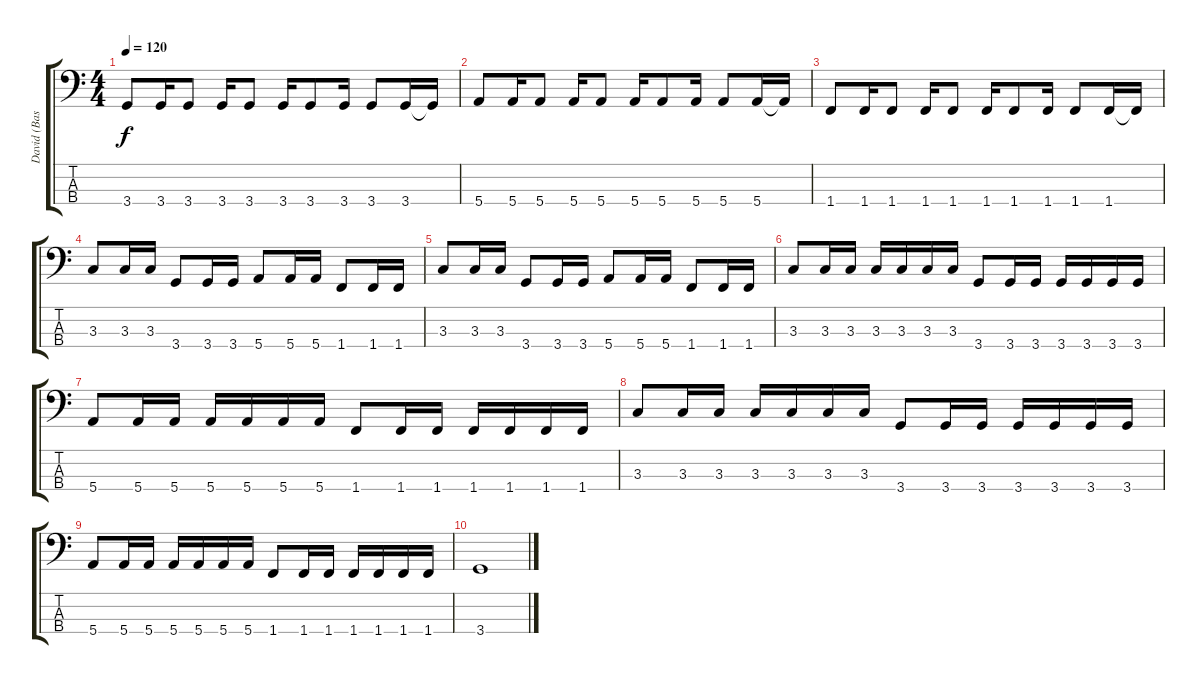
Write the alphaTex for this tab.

\track ("David (Bass-Guitar)" "David (Bas") {instrument electricbasspick}
\staff {score tabs}
\tuning (G2 D2 A1 E1) {hide}
\ts (4 4)
\tempo 120
\clef f4
\ks c
3.4.8{dy f} 3.4.16 3.4.8 3.4.16 3.4.8 3.4.16 3.4.8 3.4.16 3.4.8 3.4.16 3.4{t}.16 |
5.4.8 5.4.16 5.4.8 5.4.16 5.4.8 5.4.16 5.4.8 5.4.16 5.4.8 5.4.16 5.4{t}.16 |
1.4.8 1.4.16 1.4.8 1.4.16 1.4.8 1.4.16 1.4.8 1.4.16 1.4.8 1.4.16 1.4{t}.16 |
3.3.8 3.3.16 3.3.16 3.4.8 3.4.16 3.4.16 5.4.8 5.4.16 5.4.16 1.4.8 1.4.16 1.4.16 |
3.3.8 3.3.16 3.3.16 3.4.8 3.4.16 3.4.16 5.4.8 5.4.16 5.4.16 1.4.8 1.4.16 1.4.16 |
3.3.8 3.3.16 3.3.16 3.3.16 3.3.16 3.3.16 3.3.16 3.4.8 3.4.16 3.4.16 3.4.16 3.4.16 3.4.16 3.4.16 |
5.4.8 5.4.16 5.4.16 5.4.16 5.4.16 5.4.16 5.4.16 1.4.8 1.4.16 1.4.16 1.4.16 1.4.16 1.4.16 1.4.16 |
3.3.8 3.3.16 3.3.16 3.3.16 3.3.16 3.3.16 3.3.16 3.4.8 3.4.16 3.4.16 3.4.16 3.4.16 3.4.16 3.4.16 |
5.4.8 5.4.16 5.4.16 5.4.16 5.4.16 5.4.16 5.4.16 1.4.8 1.4.16 1.4.16 1.4.16 1.4.16 1.4.16 1.4.16 |
3.4.1
